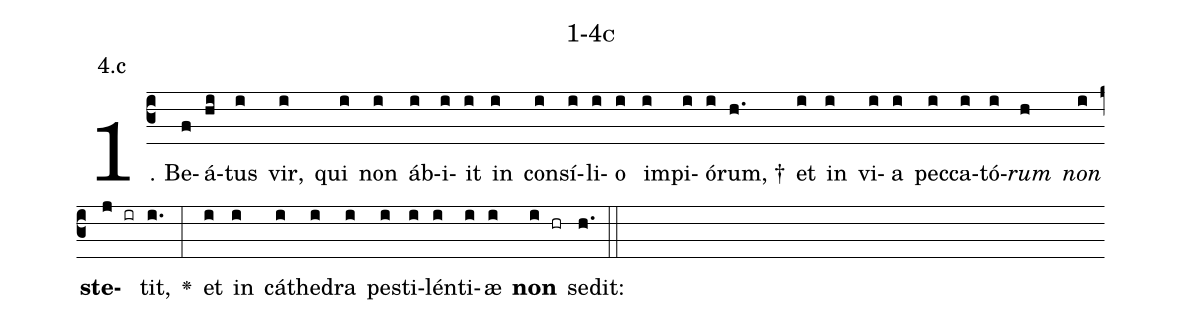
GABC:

name: 1-4c;
annotation: 4.c;
%%
(c3)1. Be(f)á(hi)tus(i) vir,(i) qui(i) non(i) áb(i)i(i)it(i) in(i) con(i)sí(i)li(i)o(i) im(i)pi(i)ó(i)rum, †(h.) et(i) in(i) vi(i)a(i) pec(i)ca(i)tó(i)<i>rum</i>(h) <i>non</i>(i) <b>ste</b>(j ir)tit,(i.) <v>\greheightstar</v>(:) et(i) in(i) cá(i)the(i)dra(i) pes(i)ti(i)lén(i)ti(i)æ(i) <b>non</b>(i hr) sedit:(h.) (::)
